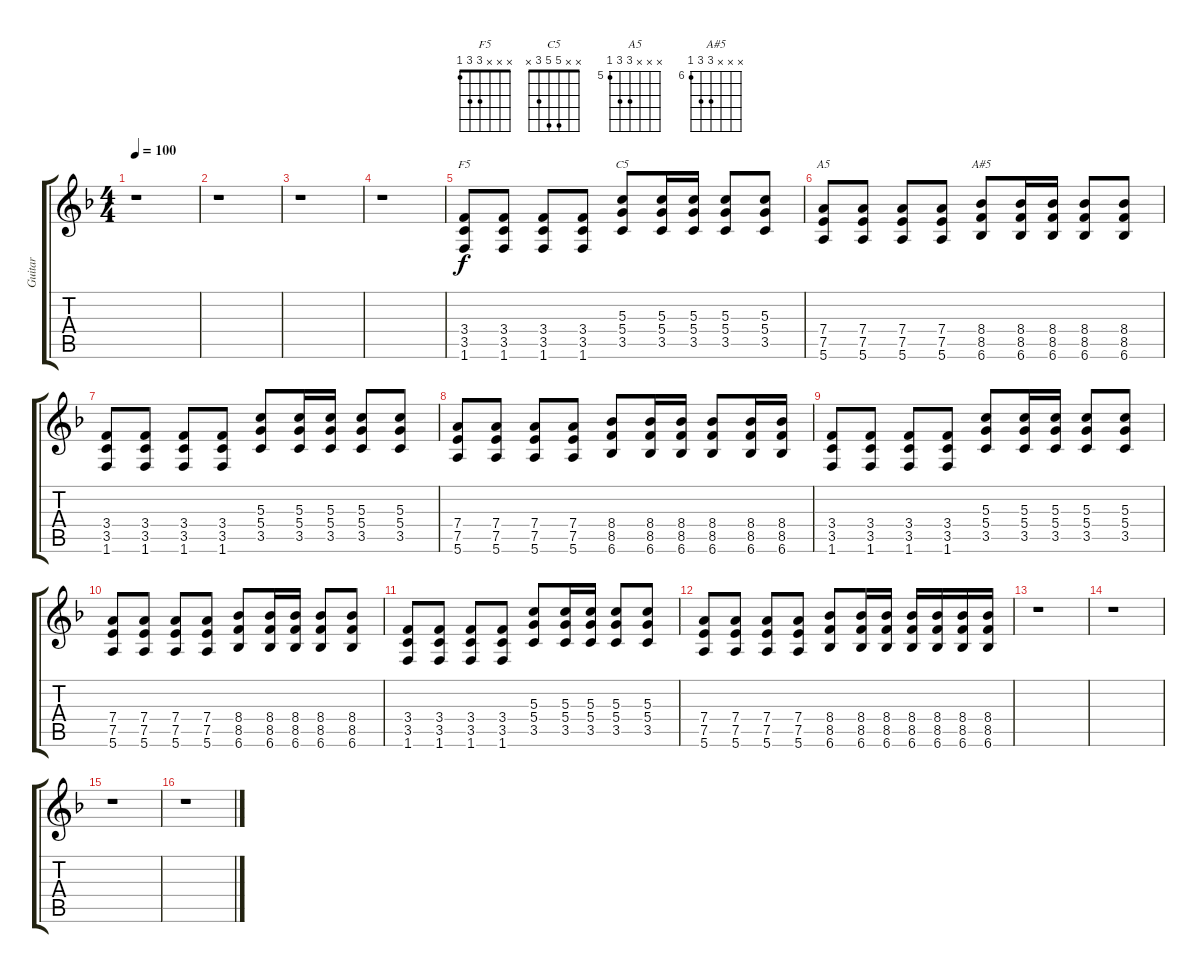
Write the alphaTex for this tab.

\track ("Guitar" "Guitar") {instrument overdrivenguitar}
\staff {score tabs}
\tuning (E4 B3 G3 D3 A2 E2) {hide}
\chord ("F5" x x x 3 3 1)
\chord ("C5" x x 5 5 3 x)
\chord ("A5" x x x 7 7 5) {firstfret 5}
\chord ("A#5" x x x 8 8 6) {firstfret 6}
\ts (4 4)
\tempo 100
\clef g2
\ks f
r.1{dy f instrument overdrivenguitar} |
r.1 |
r.1 |
r.1 |
(3.4 3.5 1.6).8{ch "F5"} (3.4 3.5 1.6).8 (3.4 3.5 1.6).8 (3.4 3.5 1.6).8 (5.3 5.4 3.5).8{ch "C5"} (5.3 5.4 3.5).16 (5.3 5.4 3.5).16 (5.3 5.4 3.5).8 (5.3 5.4 3.5).8 |
(7.4 7.5 5.6).8{ch "A5"} (7.4 7.5 5.6).8 (7.4 7.5 5.6).8 (7.4 7.5 5.6).8 (8.4 8.5 6.6).8{ch "A#5"} (8.4 8.5 6.6).16 (8.4 8.5 6.6).16 (8.4 8.5 6.6).8 (8.4 8.5 6.6).8 |
(3.4 3.5 1.6).8 (3.4 3.5 1.6).8 (3.4 3.5 1.6).8 (3.4 3.5 1.6).8 (5.3 5.4 3.5).8 (5.3 5.4 3.5).16 (5.3 5.4 3.5).16 (5.3 5.4 3.5).8 (5.3 5.4 3.5).8 |
(7.4 7.5 5.6).8 (7.4 7.5 5.6).8 (7.4 7.5 5.6).8 (7.4 7.5 5.6).8 (8.4 8.5 6.6).8 (8.4 8.5 6.6).16 (8.4 8.5 6.6).16 (8.4 8.5 6.6).8 (8.4 8.5 6.6).16 (8.4 8.5 6.6).16 |
(3.4 3.5 1.6).8 (3.4 3.5 1.6).8 (3.4 3.5 1.6).8 (3.4 3.5 1.6).8 (5.3 5.4 3.5).8 (5.3 5.4 3.5).16 (5.3 5.4 3.5).16 (5.3 5.4 3.5).8 (5.3 5.4 3.5).8 |
(7.4 7.5 5.6).8 (7.4 7.5 5.6).8 (7.4 7.5 5.6).8 (7.4 7.5 5.6).8 (8.4 8.5 6.6).8 (8.4 8.5 6.6).16 (8.4 8.5 6.6).16 (8.4 8.5 6.6).8 (8.4 8.5 6.6).8 |
(3.4 3.5 1.6).8 (3.4 3.5 1.6).8 (3.4 3.5 1.6).8 (3.4 3.5 1.6).8 (5.3 5.4 3.5).8 (5.3 5.4 3.5).16 (5.3 5.4 3.5).16 (5.3 5.4 3.5).8 (5.3 5.4 3.5).8 |
(7.4 7.5 5.6).8 (7.4 7.5 5.6).8 (7.4 7.5 5.6).8 (7.4 7.5 5.6).8 (8.4 8.5 6.6).8 (8.4 8.5 6.6).16 (8.4 8.5 6.6).16 (8.4 8.5 6.6).16 (8.4 8.5 6.6).16 (8.4 8.5 6.6).16 (8.4 8.5 6.6).16 |
r.1 |
r.1 |
r.1 |
r.1
